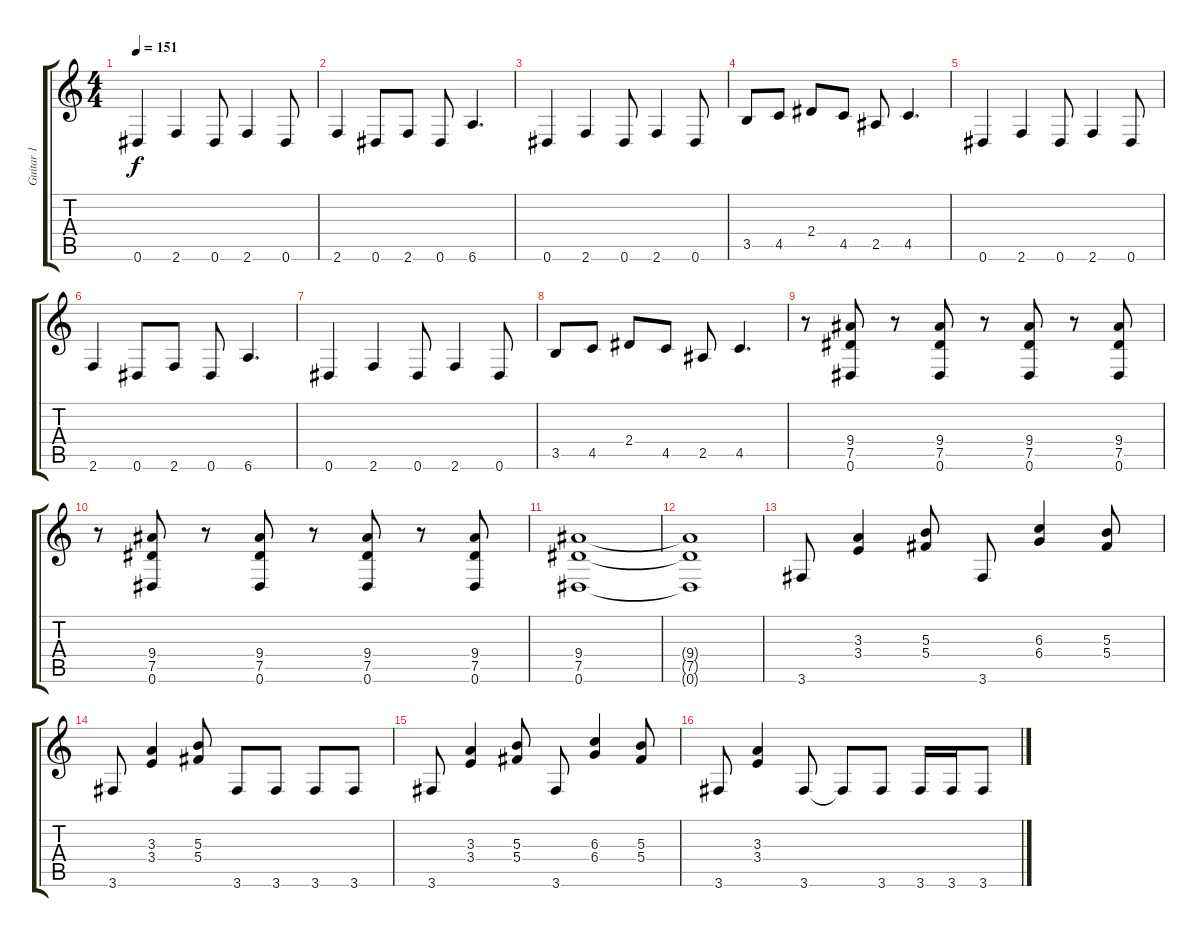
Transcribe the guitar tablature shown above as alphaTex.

\track ("Guitar 1" "Guitar 1") {instrument distortionguitar}
\staff {score tabs}
\tuning (Eb4 Bb3 Gb3 Db3 Ab2 Eb2) {hide}
\ts (4 4)
\tempo 151
\clef g2
\ks c
0.6.4{dy f} 2.6.4 0.6.8 2.6.4 0.6.8 |
2.6.4 0.6.8 2.6.8 0.6.8 6.6.4{d} |
0.6.4 2.6.4 0.6.8 2.6.4 0.6.8 |
3.5.8 4.5.8 2.4.8 4.5.8 2.5.8 4.5.4{d} |
0.6.4 2.6.4 0.6.8 2.6.4 0.6.8 |
2.6.4 0.6.8 2.6.8 0.6.8 6.6.4{d} |
0.6.4 2.6.4 0.6.8 2.6.4 0.6.8 |
3.5.8 4.5.8 2.4.8 4.5.8 2.5.8 4.5.4{d} |
r.8 (9.4 7.5 0.6).8 r.8 (9.4 7.5 0.6).8 r.8 (9.4 7.5 0.6).8 r.8 (9.4 7.5 0.6).8 |
r.8 (9.4 7.5 0.6).8 r.8 (9.4 7.5 0.6).8 r.8 (9.4 7.5 0.6).8 r.8 (9.4 7.5 0.6).8 |
(9.4 7.5 0.6).1 |
(9.4{t} 7.5{t} 0.6{t}).1 |
3.6.8 (3.3 3.4).4 (5.3 5.4).8 3.6.8 (6.3 6.4).4 (5.3 5.4).8 |
3.6.8 (3.3 3.4).4 (5.3 5.4).8 3.6.8 3.6.8 3.6.8 3.6.8 |
3.6.8 (3.3 3.4).4 (5.3 5.4).8 3.6.8 (6.3 6.4).4 (5.3 5.4).8 |
3.6.8 (3.3 3.4).4 3.6.8 3.6{t}.8 3.6.8 3.6.16 3.6.16 3.6.8
